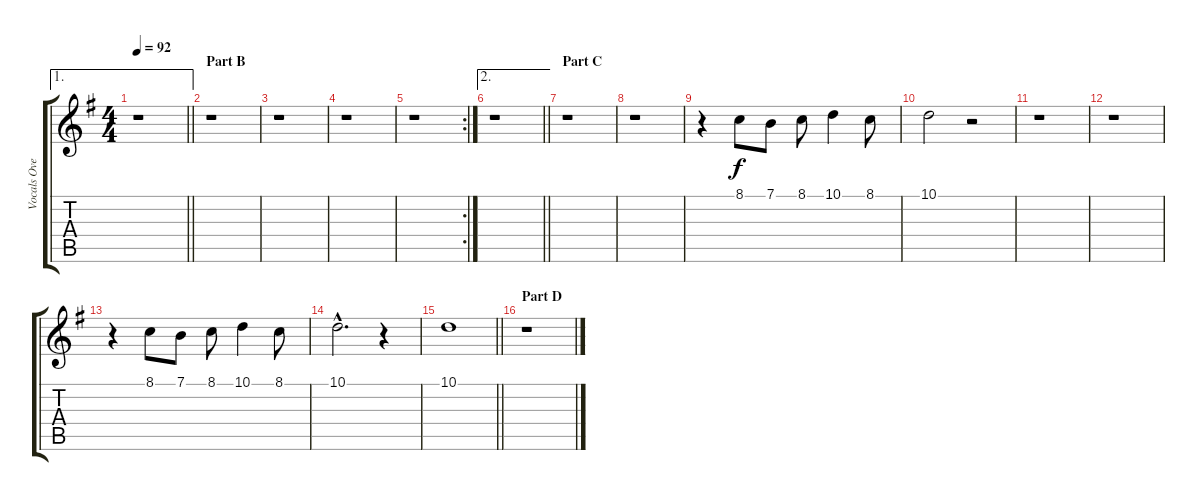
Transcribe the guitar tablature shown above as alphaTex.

\track ("Vocals Overdub" "Vocals Ove") {instrument trumpet}
\staff {score tabs}
\tuning (E4 B3 G3 D3 A2 E2) {hide}
\ae 1
\ts (4 4)
\tempo 92
\clef g2
\barLineRight lightlight
\ks g
r.1{dy f} |
\section ("" "Part B")
r.1 |
r.1 |
r.1 |
\rc 2
r.1 |
\ae 2
\barLineRight lightlight
r.1 |
\section ("" "Part C")
r.1 |
r.1 |
r.4 8.1.8 7.1.8 8.1.8 10.1.4 8.1.8 |
10.1.2 r.2 |
r.1 |
r.1 |
r.4 8.1.8 7.1.8 8.1.8 10.1.4 8.1.8 |
10.1{hac}.2{d} r.4 |
\barLineRight lightlight
10.1.1 |
\section ("" "Part D")
r.1
